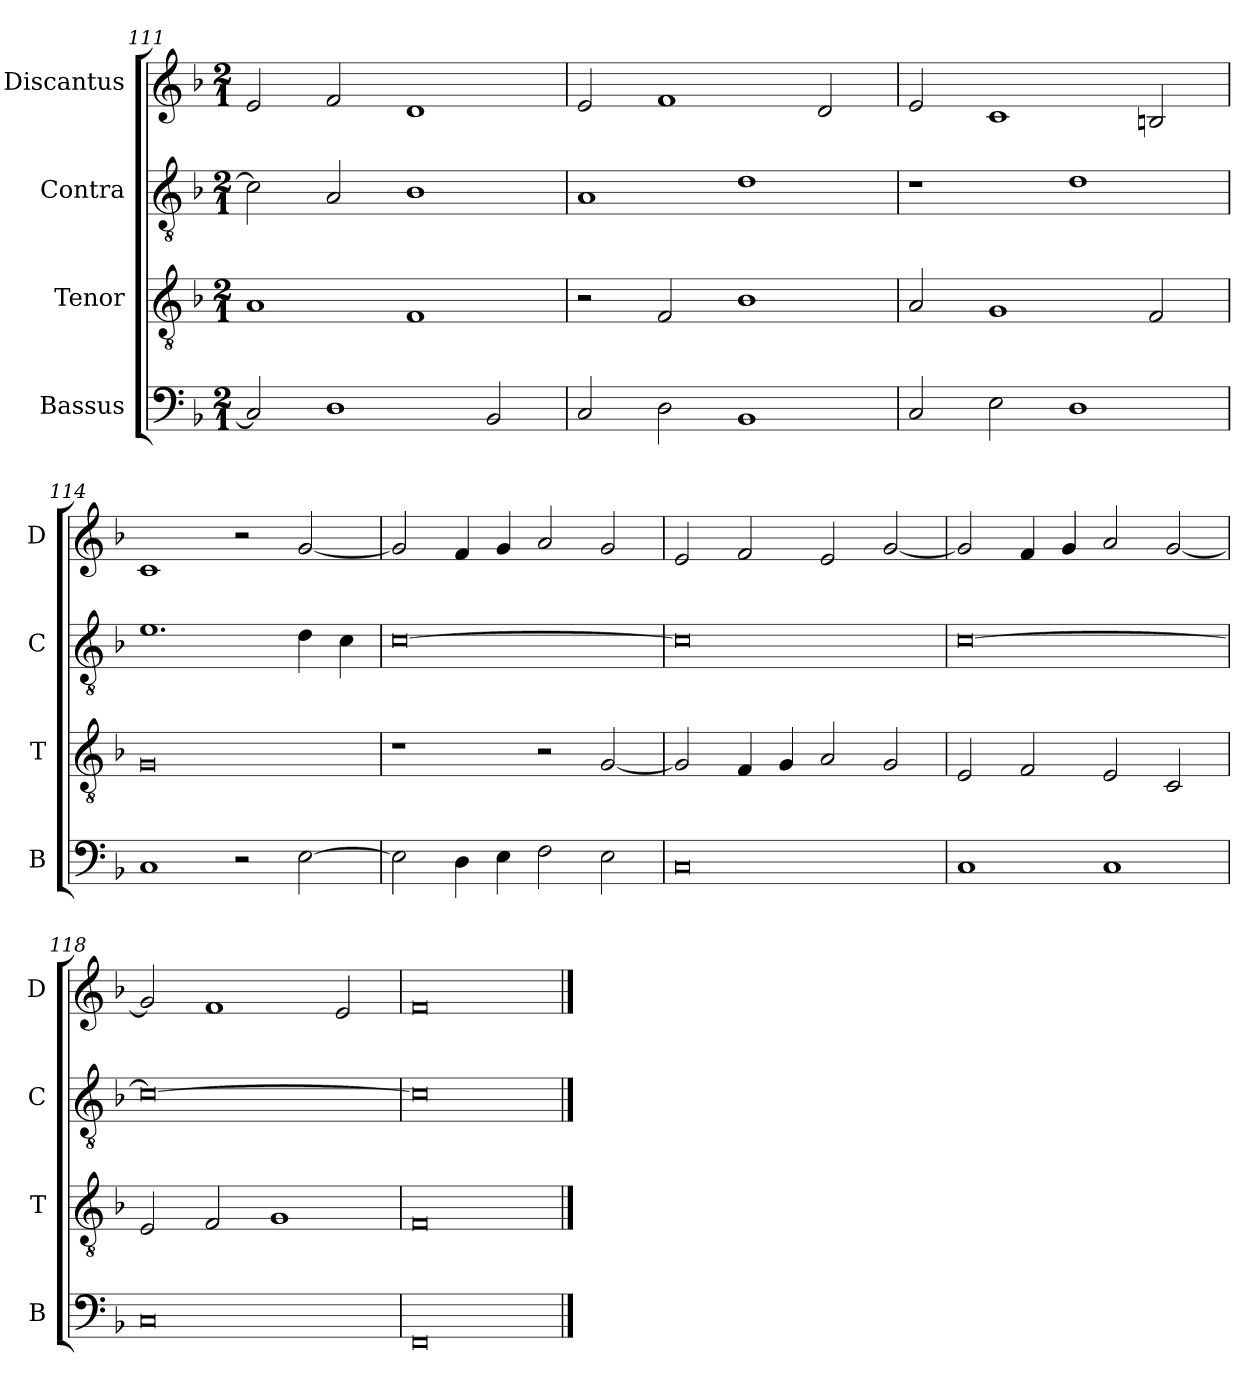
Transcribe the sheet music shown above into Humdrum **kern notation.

**kern	**kern	**kern	**kern
*part4	*part3	*part2	*part1
*staff4	*staff3	*staff2	*staff1
*I"Bassus	*I"Tenor	*I"Contra	*I"Discantus
*I'B	*I'T	*I'C	*I'D
*clefF4	*clefGv2	*clefGv2	*clefG2
*k[b-]	*k[b-]	*k[b-]	*k[b-]
*M2/1	*M2/1	*M2/1	*M2/1
=111	=111	=111	=111
2C/]	1A	2c\]	2e/
1D	.	2A/	2f/
.	1F	1B-	1d
2BB-/	.	.	.
=112	=112	=112	=112
2C/	2r	1A	2e/
2D\	2F/	.	1f
1BB-	1B-	1d	.
.	.	.	2d/
=113	=113	=113	=113
2C/	2A/	1r	2e/
2E\	1G	.	1c
1D	.	1d	.
.	2F/	.	2Bn/
=114	=114	=114	=114
1C	0G	1.e	1c
2r	.	.	2r
[2E\	.	4d\	[2g/
.	.	4c\	.
=115	=115	=115	=115
2E\]	1r	[0c	2g/]
4D\	.	.	4f/
4E\	.	.	4g/
2F\	2r	.	2a/
2E\	[2G/	.	2g/
=116	=116	=116	=116
0C	2G/]	0c]	2e/
.	4F/	.	2f/
.	4G/	.	.
.	2A/	.	2e/
.	2G/	.	[2g/
=117	=117	=117	=117
1C	2E/	[0c	2g/]
.	2F/	.	4f/
.	.	.	4g/
1C	2E/	.	2a/
.	2C/	.	[2g/
=118	=118	=118	=118
0C	2E/	0c_	2g/]
.	2F/	.	1f
.	1G	.	.
.	.	.	2e/
=119	=119	=119	=119
0FF	0F	0c]	0f
==	==	==	==
*-	*-	*-	*-
